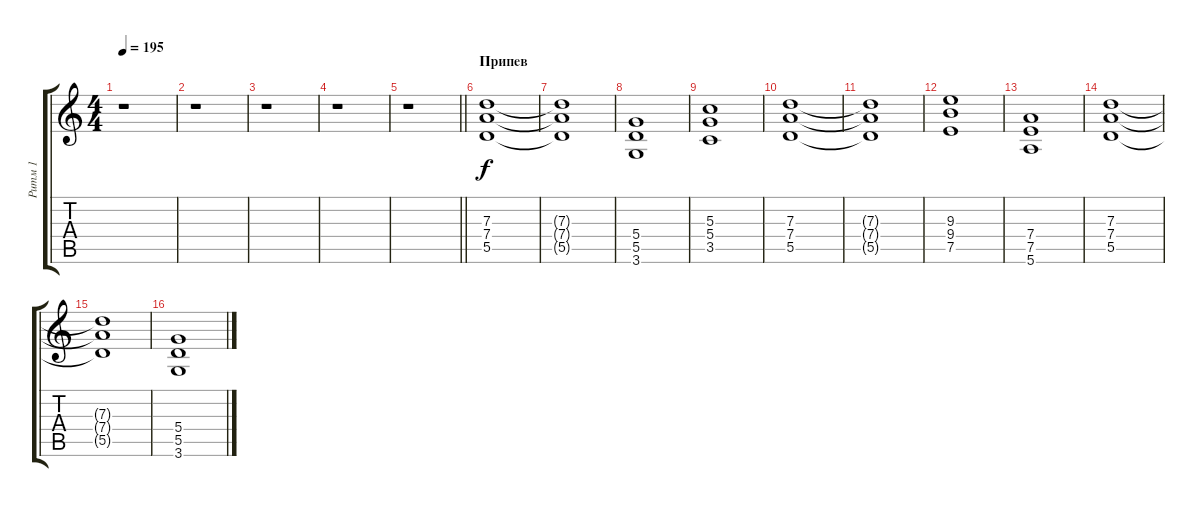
\track ("Ритм 1" "Ритм 1") {instrument distortionguitar}
\staff {score tabs}
\tuning (E4 B3 G3 D3 A2 E2) {hide}
\ts (4 4)
\tempo 195
\clef g2
\ks c
r.1{dy f} |
r.1 |
r.1 |
r.1 |
\barLineRight lightlight
r.1 |
\section ("" "Припев")
(7.3 7.4 5.5).1 |
(7.3{t} 7.4{t} 5.5{t}).1 |
(5.4 5.5 3.6).1 |
(5.3 5.4 3.5).1 |
(7.3 7.4 5.5).1 |
(7.3{t} 7.4{t} 5.5{t}).1 |
(9.3 9.4 7.5).1 |
(7.4 7.5 5.6).1 |
(7.3 7.4 5.5).1 |
(7.3{t} 7.4{t} 5.5{t}).1 |
(5.4 5.5 3.6).1
